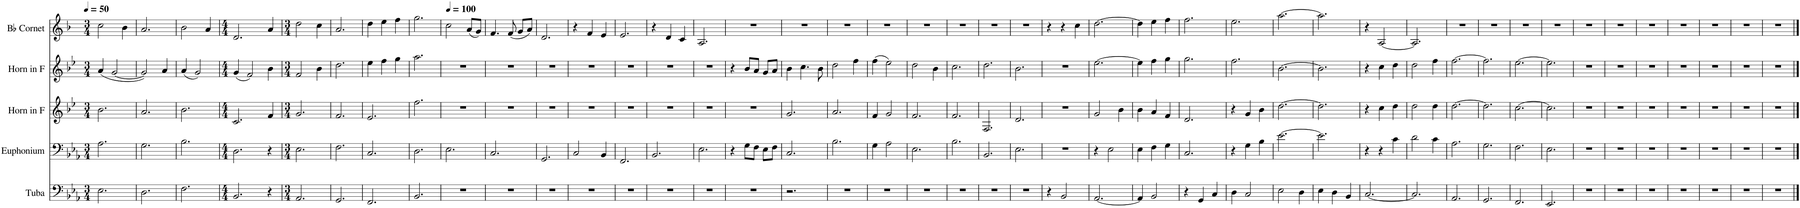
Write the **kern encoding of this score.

**kern	**kern	**kern	**kern	**kern
*part5	*part4	*part3	*part2	*part1
*staff5	*staff4	*staff3	*staff2	*staff1
*I"Tuba	*I"Euphonium	*I"Horn in F	*I"Horn in F	*I"Bb Cornet
*I'Tba.	*I'Euph.	*	*	*I'Bb Cnt.
*clefF4	*clefF4	*clefG2	*clefG2	*clefG2
*	*	*Trd4c7	*Trd4c7	*Trd1c2
*k[b-e-a-]	*k[b-e-a-]	*k[b-e-]	*k[b-e-]	*k[b-]
*M3/4	*M3/4	*M3/4	*M3/4	*M3/4
*MM50	*MM50	*MM50	*MM50	*MM50
=1	=1	=1	=1	=1
2.E-\	2.A-\	2.b-\	(4a/	2cc\
.	.	.	[2g/	.
.	.	.	.	4b-\
=2	=2	=2	=2	=2
2.D\	2.G\	2.a/	2g/])	2.a/
.	.	.	4a/	.
=3	=3	=3	=3	=3
2.F\	2.B-\	2.b-\	(4a/	2b-\
.	.	.	2g/)	.
.	.	.	.	4a/
=4	=4	=4	=4	=4
*M4/4	*M4/4	*M4/4	*M4/4	*M4/4
2.BB-/	2.D\	2.c/	(4g/	2.d/
.	.	.	2f/)	.
4r	4r	4f/	4b-\	4a/
=5	=5	=5	=5	=5
*M3/4	*M3/4	*M3/4	*M3/4	*M3/4
2.AA-/	2.E-\	2.g/	2f/	2dd\
.	.	.	4b-\	4cc\
=6	=6	=6	=6	=6
2.GG/	2.F\	2.f/	2.dd\	2.a/
=7	=7	=7	=7	=7
2.FF/	2.C/	2.e-/	4ee-\	4dd\
.	.	.	4ff\	4ee\
.	.	.	4gg\	4ff\
=8	=8	=8	=8	=8
2.BB-/	2.D\	2.ff\	2.aa\	2.gg\
=9	=9	=9	=9	=9
*	*	*	*	*MM100
2.r	2.E-\	2.r	2.r	2cc\
.	.	.	.	(8a/L
.	.	.	.	8g/J)
=10	=10	=10	=10	=10
2.r	2.C/	2.r	2.r	4.f/
.	.	.	.	(8f/
.	.	.	.	8g/L
.	.	.	.	8a/J)
=11	=11	=11	=11	=11
2.r	2.GG/	2.r	2.r	2.d/
=12	=12	=12	=12	=12
2.r	2C/	2.r	2.r	4r
.	.	.	.	4f/
.	4BB-/	.	.	4e/
=13	=13	=13	=13	=13
2.r	2.FF/	2.r	2.r	2.e/
=14	=14	=14	=14	=14
2.r	2.BB-/	2.r	2.r	4r
.	.	.	.	4d/
.	.	.	.	4c/
=15	=15	=15	=15	=15
2.r	2.E-\	2.r	2.r	2.A/
=16	=16	=16	=16	=16
2.r	4r	2.r	4r	2.r
.	8G\L	.	8b-/L	.
.	8F\J	.	8a/J	.
.	8E-\L	.	8g/L	.
.	8F\J	.	8a/J	.
=17	=17	=17	=17	=17
2.r	2.C/	2.g/	4b-\	2.r
.	.	.	4.cc\	.
.	.	.	8b-\	.
=18	=18	=18	=18	=18
2.r	2.B-\	2.a/	2dd\	2.r
.	.	.	4ff\	.
=19	=19	=19	=19	=19
2.r	4G\	4f/	(4ff\	2.r
.	2A-\	2g/	2ee-\)	.
=20	=20	=20	=20	=20
2.r	2.E-\	2.f/	2dd\	2.r
.	.	.	4b-\	.
=21	=21	=21	=21	=21
2.r	2.B-\	2.f/	2.cc\	2.r
=22	=22	=22	=22	=22
2.r	2.BB-/	2.F/	2.dd\	2.r
=23	=23	=23	=23	=23
2.r	2.E-\	2.d/	2.b-\	2.r
=24	=24	=24	=24	=24
4r	2.r	2.r	2.r	4r
2BB-/	.	.	.	4r
.	.	.	.	4cc\
=25	=25	=25	=25	=25
[2.AA-/	4r	2g/	[2.ee-\	[2.dd\
.	2E-\	.	.	.
.	.	4b-\	.	.
=26	=26	=26	=26	=26
4AA-/]	4E-\	4b-\	4ee-\]	4dd\]
2BB-/	4F\	4a/	4ff\	4ee\
.	4G\	4f/	4gg\	4ff\
=27	=27	=27	=27	=27
4r	2.C/	2.d/	2.gg\	2.ff\
4GG/	.	.	.	.
4C/	.	.	.	.
=28	=28	=28	=28	=28
4D\	4r	4r	2.ff\	2.ee\
2C/	4G\	4g/	.	.
.	4B-\	4b-\	.	.
=29	=29	=29	=29	=29
2E-\	[2.e-\	[2.dd\	[2.b-\	[2.aa\
4D\	.	.	.	.
=30	=30	=30	=30	=30
4E-\	2.e-\]	2.dd\]	2.b-\]	2.aa\]
4D\	.	.	.	.
4BB-/	.	.	.	.
=31	=31	=31	=31	=31
[2.C/	4r	4r	4r	4r
.	4r	4cc\	4cc\	[2A/
.	4c\	4dd\	4dd\	.
=32	=32	=32	=32	=32
2.C/]	2d\	2dd\	2dd\	2.A/]
.	4c\	4dd\	4ff\	.
=33	=33	=33	=33	=33
2.AA-/	2.A-\	[2.dd\	[2.ff\	2.r
=34	=34	=34	=34	=34
2.GG/	2.G\	2.dd\]	2.ff\]	2.r
=35	=35	=35	=35	=35
2.FF/	2.F\	[2.cc\	[2.ee-\	2.r
=36	=36	=36	=36	=36
2.EE-/	2.E-\	2.cc\]	2.ee-\]	2.r
=37	=37	=37	=37	=37
2.r	2.r	2.r	2.r	2.r
=38	=38	=38	=38	=38
2.r	2.r	2.r	2.r	2.r
=39	=39	=39	=39	=39
2.r	2.r	2.r	2.r	2.r
=40	=40	=40	=40	=40
2.r	2.r	2.r	2.r	2.r
=41	=41	=41	=41	=41
2.r	2.r	2.r	2.r	2.r
=42	=42	=42	=42	=42
2.r	2.r	2.r	2.r	2.r
=43	=43	=43	=43	=43
2.r	2.r	2.r	2.r	2.r
==	==	==	==	==
*-	*-	*-	*-	*-
